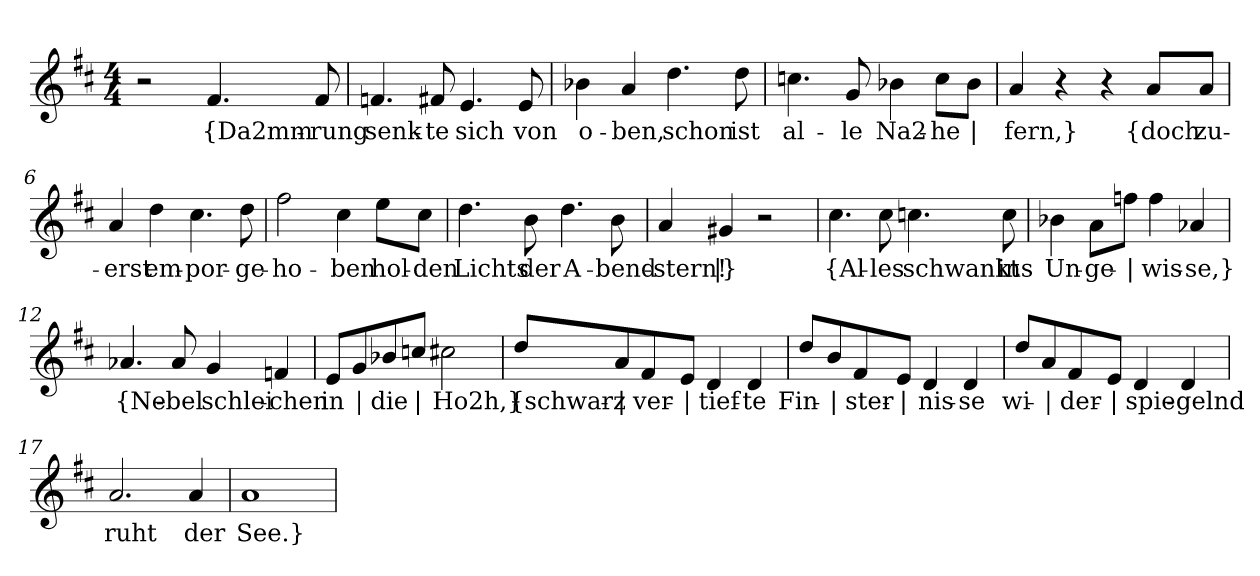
**kern	**text
*part1	*part1
*staff1	*staff1
*clefG2	*
*k[f#c#]	*
*M4/4	*
=1	=1
2r	.
!	!LO:LY:b
4.f#/	{Da2mm-
!	!LO:LY:b
8f#/	-rung
=2	=2
!	!LO:LY:b
4.fn/	senk-
!	!LO:LY:b
8f#X/	-te
!	!LO:LY:b
4.e/	sich
!	!LO:LY:b
8e/	von
=3	=3
!	!LO:LY:b
4b-X\	o-
!	!LO:LY:b
4a/	-ben,
!	!LO:LY:b
4.dd\	schon
!	!LO:LY:b
8dd\	ist
=4	=4
!	!LO:LY:b
4.ccn\	al-
!	!LO:LY:b
8g/	-le
!	!LO:LY:b
4b-X\	Na2-
!	!LO:LY:b
8cc\L	-he
!	!LO:LY:b
8b-\J	|
=5	=5
!	!LO:LY:b
4a/	fern,}
4r	.
4r	.
!	!LO:LY:b
8a/L	{doch
!	!LO:LY:b
8a/J	zu-
!!LO:LB:g=z
=6	=6
!	!LO:LY:b
4a/	-erst
!	!LO:LY:b
4dd\	em-
!	!LO:LY:b
4.cc#\	-por-
!	!LO:LY:b
8dd\	-ge-
=7	=7
!	!LO:LY:b
2ff#\	-ho-
!	!LO:LY:b
4cc#\	-ben
!	!LO:LY:b
8ee\L	hol-
!	!LO:LY:b
8cc#\J	-den
=8	=8
!	!LO:LY:b
4.dd\	Lichts
!	!LO:LY:b
8b\	der
!	!LO:LY:b
4.dd\	A-
!	!LO:LY:b
8b\	-bend-
=9	=9
!	!LO:LY:b
4a/	-stern!
!	!LO:LY:b
4g#X/	|}
2r	.
=10	=10
!	!LO:LY:b
4.cc#\	{Al-
!	!LO:LY:b
8cc#\	-les
!	!LO:LY:b
4.ccn\	schwankt
!	!LO:LY:b
8cc\	ins
!!LO:LB:g=z
=11	=11
!	!LO:LY:b
4b-X\	Un-
!	!LO:LY:b
8a\L	-ge-
!	!LO:LY:b
8ffn\J	|
!	!LO:LY:b
4ff\	-wis-
!	!LO:LY:b
4a-X/	-se,}
=12	=12
!	!LO:LY:b
4.a-X/	{Ne-
!	!LO:LY:b
8a-/	-bel
!	!LO:LY:b
4g/	schlei-
!	!LO:LY:b
4fn/	-chen
=13	=13
!	!LO:LY:b
8e/L	in
!	!LO:LY:b
8g/	|
!	!LO:LY:b
8b-X/	die
!	!LO:LY:b
8ccn/J	|
!	!LO:LY:b
2cc#X\	Ho2h,}
=14	=14
!	!LO:LY:b
8dd/L	{schwarz-
!	!LO:LY:b
8a/	|
!	!LO:LY:b
8f#/	-ver-
!	!LO:LY:b
8e/J	|
!	!LO:LY:b
4d/	-tief-
!	!LO:LY:b
4d/	-te
!!LO:LB:g=z
=15	=15
!	!LO:LY:b
8dd/L	Fin-
!	!LO:LY:b
8b/	|
!	!LO:LY:b
8f#/	-ster-
!	!LO:LY:b
8e/J	|
!	!LO:LY:b
4d/	-nis-
!	!LO:LY:b
4d/	-se
=16	=16
!	!LO:LY:b
8dd/L	wi-
!	!LO:LY:b
8a/	|
!	!LO:LY:b
8f#/	-der-
!	!LO:LY:b
8e/J	|
!	!LO:LY:b
4d/	-spie-
!	!LO:LY:b
4d/	-gelnd
=17	=17
!	!LO:LY:b
2.a/	ruht
!	!LO:LY:b
4a/	der
=18	=18
!	!LO:LY:b
1a	See.}
=	=
*-	*-
